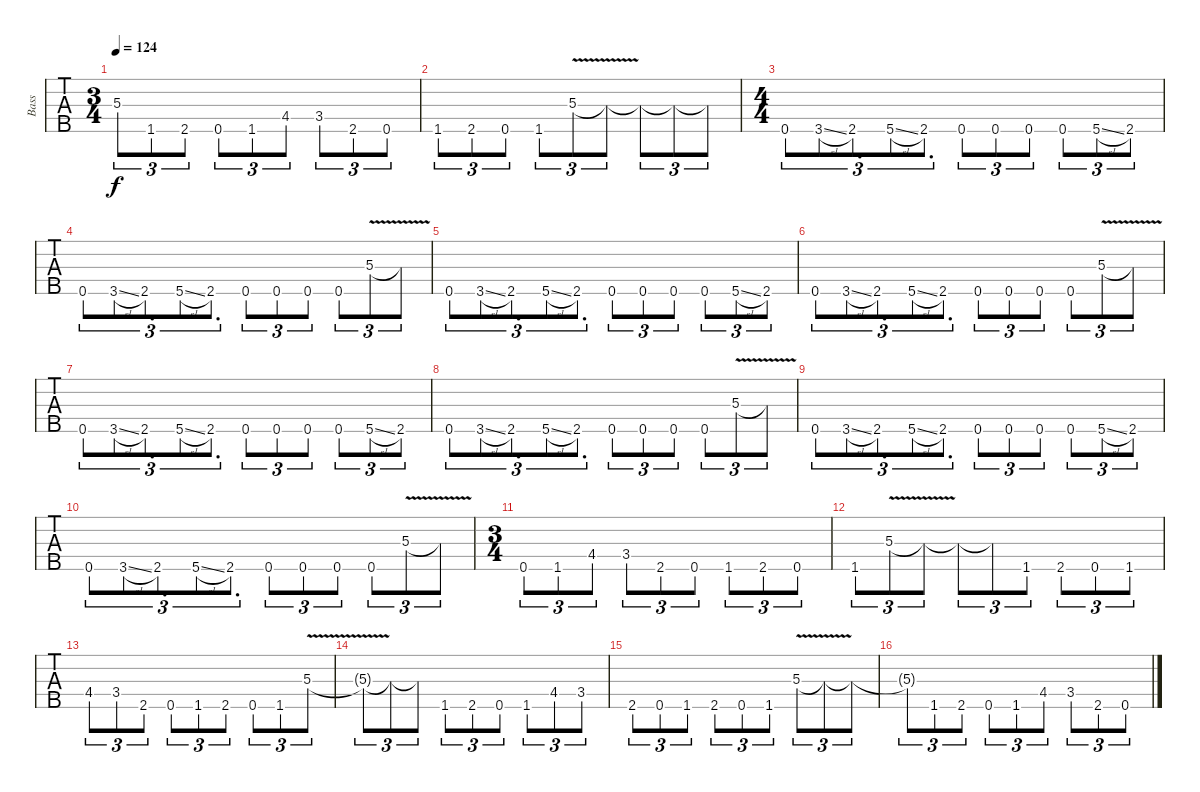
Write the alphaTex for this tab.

\track ("Bass" "Bass") {instrument electricbassfinger}
\staff {tabs}
\tuning (Gb2 Db2 Ab1 Eb1 Bb0) {hide}
\ts (3 4)
\tempo 124
\clef f4
\ks c
5.3{t}.8{tu (3 2) dy f} 1.5.8{tu (3 2)} 2.5.8{tu (3 2)} 0.5.8{tu (3 2)} 1.5.8{tu (3 2)} 4.4.8{tu (3 2)} 3.4.8{tu (3 2)} 2.5.8{tu (3 2)} 0.5.8{tu (3 2)} |
1.5.8{tu (3 2)} 2.5.8{tu (3 2)} 0.5.8{tu (3 2)} 1.5.8{tu (3 2)} 5.3{v}.8{tu (3 2)} 5.3{t}.8{tu (3 2)} 5.3{t}.8{tu (3 2)} 5.3{t}.8{tu (3 2)} 5.3{t}.8{tu (3 2)} |
\ts (4 4)
0.5.8{tu (3 2)} 3.5{sl}.8{tu (3 2)} 2.5.8{d tu (3 2)} 5.5{sl}.8{tu (3 2)} 2.5.8{d tu (3 2)} 0.5.8{tu (3 2)} 0.5.8{tu (3 2)} 0.5.8{tu (3 2)} 0.5.8{tu (3 2)} 5.5{sl}.8{tu (3 2)} 2.5.8{tu (3 2)} |
0.5.8{tu (3 2)} 3.5{sl}.8{tu (3 2)} 2.5.8{d tu (3 2)} 5.5{sl}.8{tu (3 2)} 2.5.8{d tu (3 2)} 0.5.8{tu (3 2)} 0.5.8{tu (3 2)} 0.5.8{tu (3 2)} 0.5.8{tu (3 2)} 5.3{v}.8{tu (3 2)} 5.3{t}.8{tu (3 2)} |
0.5.8{tu (3 2)} 3.5{sl}.8{tu (3 2)} 2.5.8{d tu (3 2)} 5.5{sl}.8{tu (3 2)} 2.5.8{d tu (3 2)} 0.5.8{tu (3 2)} 0.5.8{tu (3 2)} 0.5.8{tu (3 2)} 0.5.8{tu (3 2)} 5.5{sl}.8{tu (3 2)} 2.5.8{tu (3 2)} |
0.5.8{tu (3 2)} 3.5{sl}.8{tu (3 2)} 2.5.8{d tu (3 2)} 5.5{sl}.8{tu (3 2)} 2.5.8{d tu (3 2)} 0.5.8{tu (3 2)} 0.5.8{tu (3 2)} 0.5.8{tu (3 2)} 0.5.8{tu (3 2)} 5.3{v}.8{tu (3 2)} 5.3{t}.8{tu (3 2)} |
0.5.8{tu (3 2)} 3.5{sl}.8{tu (3 2)} 2.5.8{d tu (3 2)} 5.5{sl}.8{tu (3 2)} 2.5.8{d tu (3 2)} 0.5.8{tu (3 2)} 0.5.8{tu (3 2)} 0.5.8{tu (3 2)} 0.5.8{tu (3 2)} 5.5{sl}.8{tu (3 2)} 2.5.8{tu (3 2)} |
0.5.8{tu (3 2)} 3.5{sl}.8{tu (3 2)} 2.5.8{d tu (3 2)} 5.5{sl}.8{tu (3 2)} 2.5.8{d tu (3 2)} 0.5.8{tu (3 2)} 0.5.8{tu (3 2)} 0.5.8{tu (3 2)} 0.5.8{tu (3 2)} 5.3{v}.8{tu (3 2)} 5.3{t}.8{tu (3 2)} |
0.5.8{tu (3 2)} 3.5{sl}.8{tu (3 2)} 2.5.8{d tu (3 2)} 5.5{sl}.8{tu (3 2)} 2.5.8{d tu (3 2)} 0.5.8{tu (3 2)} 0.5.8{tu (3 2)} 0.5.8{tu (3 2)} 0.5.8{tu (3 2)} 5.5{sl}.8{tu (3 2)} 2.5.8{tu (3 2)} |
0.5.8{tu (3 2)} 3.5{sl}.8{tu (3 2)} 2.5.8{d tu (3 2)} 5.5{sl}.8{tu (3 2)} 2.5.8{d tu (3 2)} 0.5.8{tu (3 2)} 0.5.8{tu (3 2)} 0.5.8{tu (3 2)} 0.5.8{tu (3 2)} 5.3{v}.8{tu (3 2)} 5.3{t}.8{tu (3 2)} |
\ts (3 4)
0.5.8{tu (3 2)} 1.5.8{tu (3 2)} 4.4.8{tu (3 2)} 3.4.8{tu (3 2)} 2.5.8{tu (3 2)} 0.5.8{tu (3 2)} 1.5.8{tu (3 2)} 2.5.8{tu (3 2)} 0.5.8{tu (3 2)} |
1.5.8{tu (3 2)} 5.3{v}.8{tu (3 2)} 5.3{t}.8{tu (3 2)} 5.3{t}.8{tu (3 2)} 5.3{t}.8{tu (3 2)} 1.5.8{tu (3 2)} 2.5.8{tu (3 2)} 0.5.8{tu (3 2)} 1.5.8{tu (3 2)} |
4.4.8{tu (3 2)} 3.4.8{tu (3 2)} 2.5.8{tu (3 2)} 0.5.8{tu (3 2)} 1.5.8{tu (3 2)} 2.5.8{tu (3 2)} 0.5.8{tu (3 2)} 1.5.8{tu (3 2)} 5.3{v}.8{tu (3 2)} |
5.3{t}.8{tu (3 2)} 5.3{t}.8{tu (3 2)} 5.3{t}.8{tu (3 2)} 1.5.8{tu (3 2)} 2.5.8{tu (3 2)} 0.5.8{tu (3 2)} 1.5.8{tu (3 2)} 4.4.8{tu (3 2)} 3.4.8{tu (3 2)} |
2.5.8{tu (3 2)} 0.5.8{tu (3 2)} 1.5.8{tu (3 2)} 2.5.8{tu (3 2)} 0.5.8{tu (3 2)} 1.5.8{tu (3 2)} 5.3{v}.8{tu (3 2)} 5.3{t}.8{tu (3 2)} 5.3{t}.8{tu (3 2)} |
5.3{t}.8{tu (3 2)} 1.5.8{tu (3 2)} 2.5.8{tu (3 2)} 0.5.8{tu (3 2)} 1.5.8{tu (3 2)} 4.4.8{tu (3 2)} 3.4.8{tu (3 2)} 2.5.8{tu (3 2)} 0.5.8{tu (3 2)}
